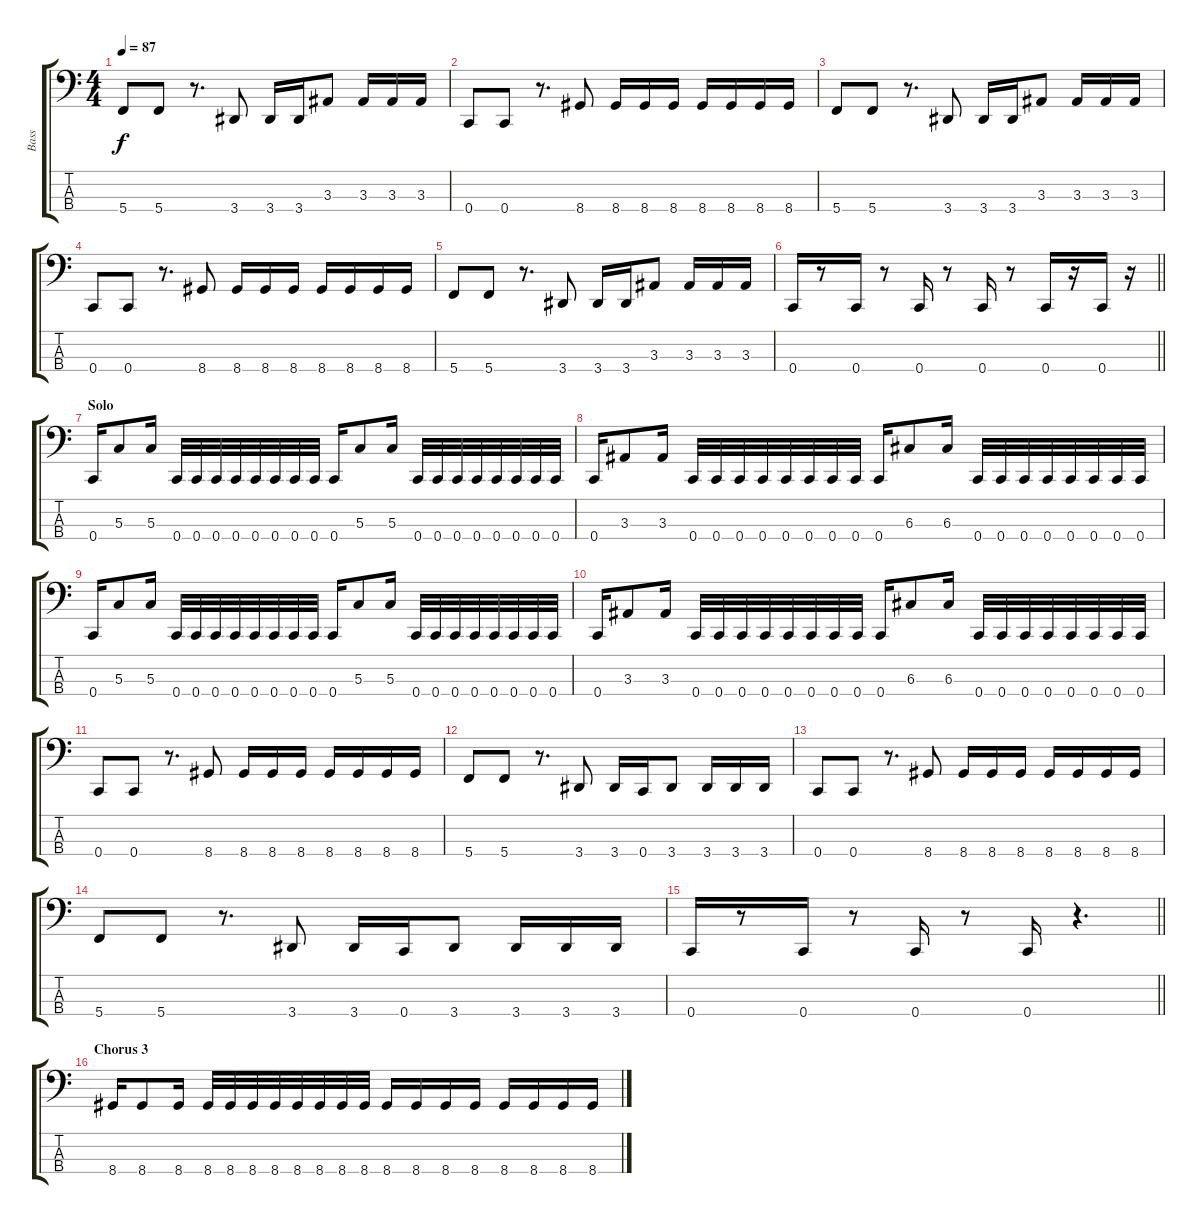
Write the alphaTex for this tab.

\track ("Bass" "Bass") {instrument electricbassfinger}
\staff {score tabs}
\tuning (F2 C2 G1 C1) {hide}
\ts (4 4)
\tempo 87
\clef f4
\ks c
5.4.8{dy f} 5.4.8 r.8{d} 3.4.8 3.4.16 3.4.16 3.3.8 3.3.16 3.3.16 3.3.16 |
0.4.8 0.4.8 r.8{d} 8.4.8 8.4.16 8.4.16 8.4.16 8.4.16 8.4.16 8.4.16 8.4.16 |
5.4.8 5.4.8 r.8{d} 3.4.8 3.4.16 3.4.16 3.3.8 3.3.16 3.3.16 3.3.16 |
0.4.8 0.4.8 r.8{d} 8.4.8 8.4.16 8.4.16 8.4.16 8.4.16 8.4.16 8.4.16 8.4.16 |
5.4.8 5.4.8 r.8{d} 3.4.8 3.4.16 3.4.16 3.3.8 3.3.16 3.3.16 3.3.16 |
\barLineRight lightlight
0.4.16 r.8 0.4.16 r.8 0.4.16 r.8 0.4.16 r.8 0.4.16 r.16 0.4.16 r.16 |
\section ("" "Solo")
0.4.16 5.3.8 5.3.16 0.4.32 0.4.32 0.4.32 0.4.32 0.4.32 0.4.32 0.4.32 0.4.32 0.4.16 5.3.8 5.3.16 0.4.32 0.4.32 0.4.32 0.4.32 0.4.32 0.4.32 0.4.32 0.4.32 |
0.4.16 3.3.8 3.3.16 0.4.32 0.4.32 0.4.32 0.4.32 0.4.32 0.4.32 0.4.32 0.4.32 0.4.16 6.3.8 6.3.16 0.4.32 0.4.32 0.4.32 0.4.32 0.4.32 0.4.32 0.4.32 0.4.32 |
0.4.16 5.3.8 5.3.16 0.4.32 0.4.32 0.4.32 0.4.32 0.4.32 0.4.32 0.4.32 0.4.32 0.4.16 5.3.8 5.3.16 0.4.32 0.4.32 0.4.32 0.4.32 0.4.32 0.4.32 0.4.32 0.4.32 |
0.4.16 3.3.8 3.3.16 0.4.32 0.4.32 0.4.32 0.4.32 0.4.32 0.4.32 0.4.32 0.4.32 0.4.16 6.3.8 6.3.16 0.4.32 0.4.32 0.4.32 0.4.32 0.4.32 0.4.32 0.4.32 0.4.32 |
0.4.8 0.4.8 r.8{d} 8.4.8 8.4.16 8.4.16 8.4.16 8.4.16 8.4.16 8.4.16 8.4.16 |
5.4.8 5.4.8 r.8{d} 3.4.8 3.4.16 0.4.16 3.4.8 3.4.16 3.4.16 3.4.16 |
0.4.8 0.4.8 r.8{d} 8.4.8 8.4.16 8.4.16 8.4.16 8.4.16 8.4.16 8.4.16 8.4.16 |
5.4.8 5.4.8 r.8{d} 3.4.8 3.4.16 0.4.16 3.4.8 3.4.16 3.4.16 3.4.16 |
\barLineRight lightlight
0.4.16 r.8 0.4.16 r.8 0.4.16 r.8 0.4.16 r.4{d} |
\section ("" "Chorus 3")
8.4.16 8.4.8 8.4.16 8.4.32 8.4.32 8.4.32 8.4.32 8.4.32 8.4.32 8.4.32 8.4.32 8.4.16 8.4.16 8.4.16 8.4.16 8.4.16 8.4.16 8.4.16 8.4.16
